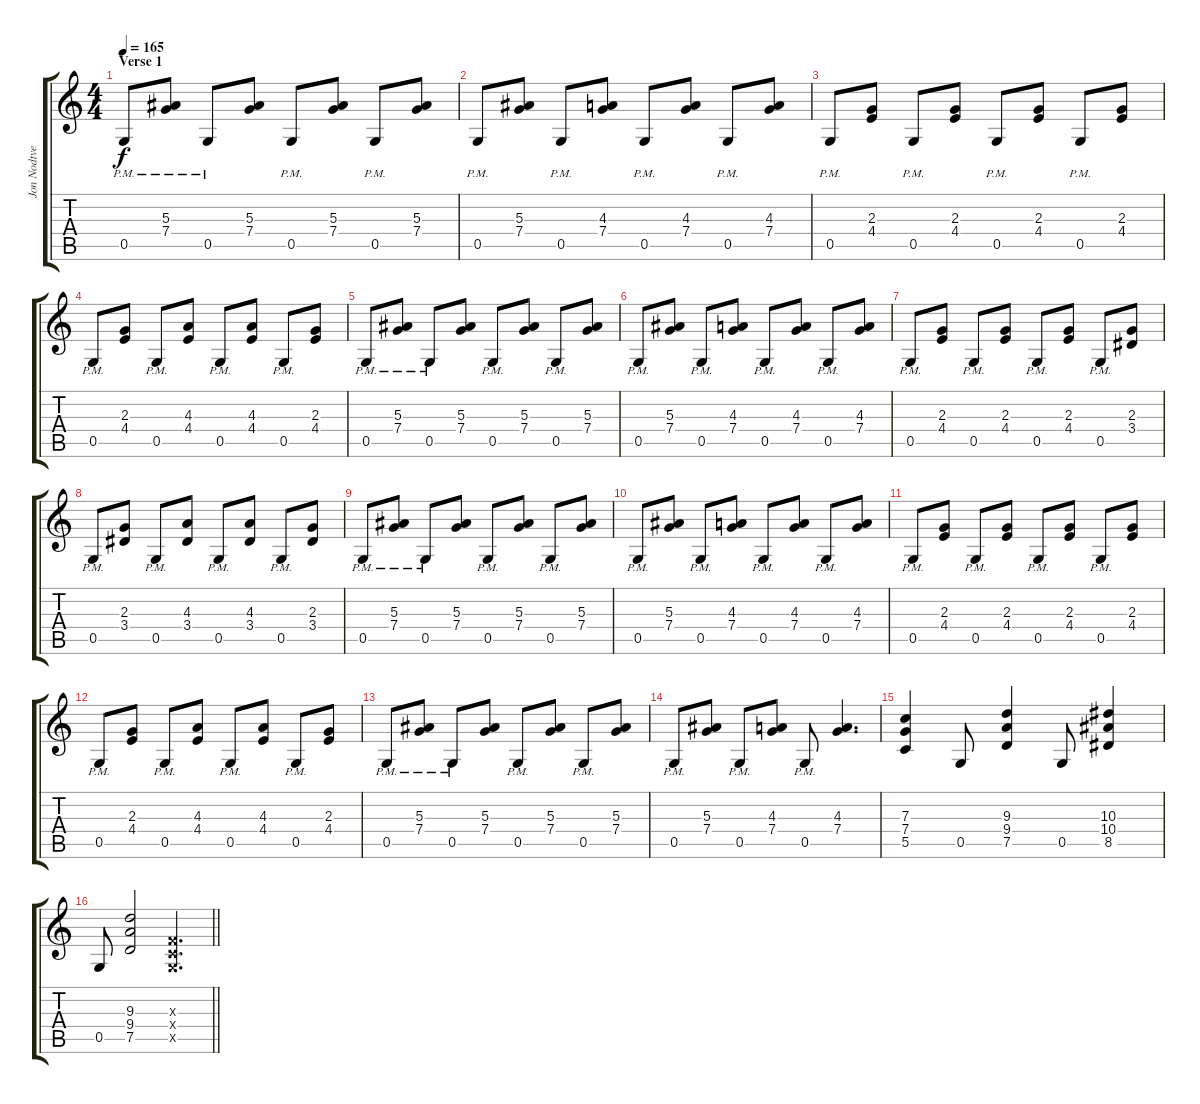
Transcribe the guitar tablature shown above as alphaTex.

\track ("Jon Nodtveidt " "Jon Nodtve") {instrument distortionguitar}
\staff {score tabs}
\tuning (D4 A3 F3 C3 G2 D2) {hide}
\ts (4 4)
\section ("" "Verse 1")
\tempo 165
\clef g2
\ks c
0.5{pm}.8{dy f} (5.3{pm} 7.4).8 0.5{pm}.8 (5.3 7.4).8 0.5{pm}.8 (5.3 7.4).8 0.5{pm}.8 (5.3 7.4).8 |
0.5{pm}.8 (5.3 7.4).8 0.5{pm}.8 (4.3 7.4).8 0.5{pm}.8 (4.3 7.4).8 0.5{pm}.8 (4.3 7.4).8 |
0.5{pm}.8 (2.3 4.4).8 0.5{pm}.8 (2.3 4.4).8 0.5{pm}.8 (2.3 4.4).8 0.5{pm}.8 (2.3 4.4).8 |
0.5{pm}.8 (2.3 4.4).8 0.5{pm}.8 (4.3 4.4).8 0.5{pm}.8 (4.3 4.4).8 0.5{pm}.8 (2.3 4.4).8 |
0.5{pm}.8 (5.3{pm} 7.4).8 0.5{pm}.8 (5.3 7.4).8 0.5{pm}.8 (5.3 7.4).8 0.5{pm}.8 (5.3 7.4).8 |
0.5{pm}.8 (5.3 7.4).8 0.5{pm}.8 (4.3 7.4).8 0.5{pm}.8 (4.3 7.4).8 0.5{pm}.8 (4.3 7.4).8 |
0.5{pm}.8 (2.3 4.4).8 0.5{pm}.8 (2.3 4.4).8 0.5{pm}.8 (2.3 4.4).8 0.5{pm}.8 (2.3 3.4).8 |
0.5{pm}.8 (2.3 3.4).8 0.5{pm}.8 (4.3 3.4).8 0.5{pm}.8 (4.3 3.4).8 0.5{pm}.8 (2.3 3.4).8 |
0.5{pm}.8 (5.3{pm} 7.4).8 0.5{pm}.8 (5.3 7.4).8 0.5{pm}.8 (5.3 7.4).8 0.5{pm}.8 (5.3 7.4).8 |
0.5{pm}.8 (5.3 7.4).8 0.5{pm}.8 (4.3 7.4).8 0.5{pm}.8 (4.3 7.4).8 0.5{pm}.8 (4.3 7.4).8 |
0.5{pm}.8 (2.3 4.4).8 0.5{pm}.8 (2.3 4.4).8 0.5{pm}.8 (2.3 4.4).8 0.5{pm}.8 (2.3 4.4).8 |
0.5{pm}.8 (2.3 4.4).8 0.5{pm}.8 (4.3 4.4).8 0.5{pm}.8 (4.3 4.4).8 0.5{pm}.8 (2.3 4.4).8 |
0.5{pm}.8 (5.3{pm} 7.4).8 0.5{pm}.8 (5.3 7.4).8 0.5{pm}.8 (5.3 7.4).8 0.5{pm}.8 (5.3 7.4).8 |
0.5{pm}.8 (5.3 7.4).8 0.5{pm}.8 (4.3 7.4).8 0.5{pm}.8 (4.3 7.4).4{d} |
(7.3 7.4 5.5).4 0.5.8 (9.3 9.4 7.5).4 0.5.8 (10.3 10.4 8.5).4 |
\barLineRight lightlight
0.5.8 (9.3 9.4 7.5).2 (0.3{x} 0.4{x} 0.5{x}).4{d}
